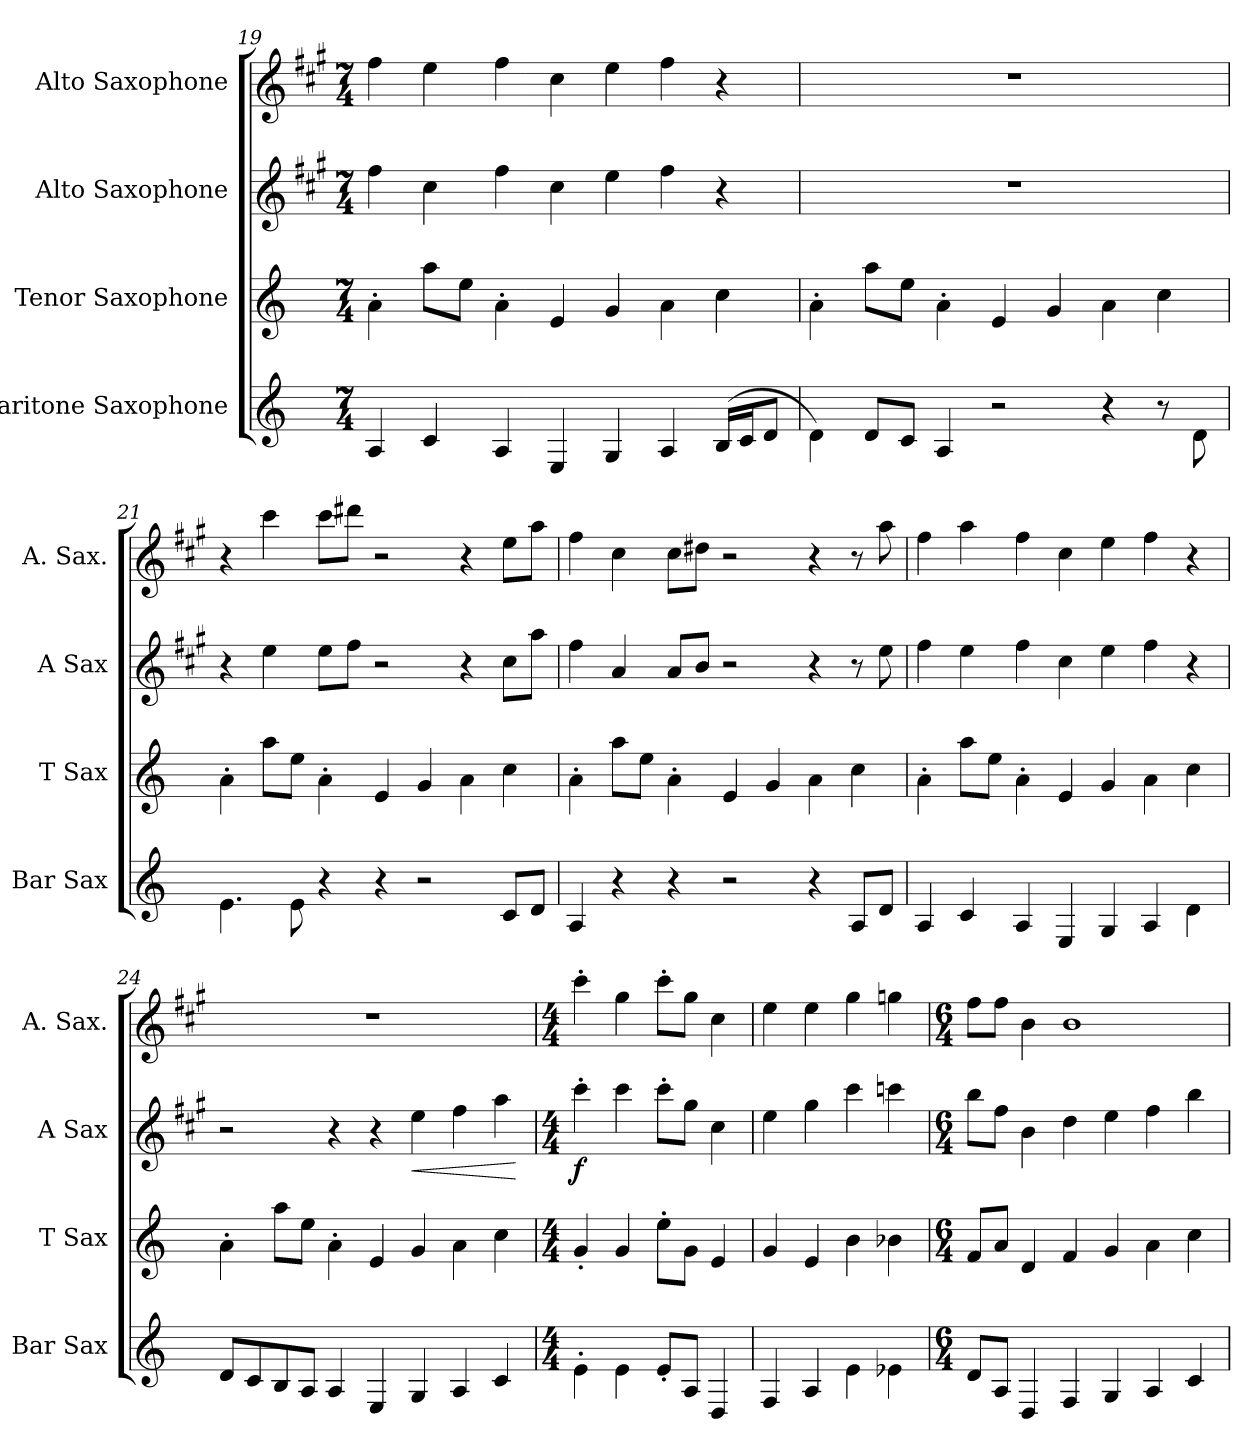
**kern	**kern	**kern	**dynam	**kern
*part4	*part3	*part2	*part2	*part1
*staff4	*staff3	*staff2	*staff2	*staff1
*I"Baritone Saxophone	*I"Tenor Saxophone	*I"Alto Saxophone	*	*I"Alto Saxophone
*I'Bar Sax	*I'T Sax	*I'A Sax	*	*I'A. Sax.
*clefG2	*clefG2	*clefG2	*	*clefG2
*ITrd12c21	*ITrd8c14	*ITrd5c9	*	*ITrd5c9
*k[]	*k[]	*k[]	*	*k[]
*M7/4	*M7/4	*M7/4	*	*M7/4
=19	=19	=19	=19	=19
4AA/	4A'\	4a\	.	4a\
4C/	8a\L	4e\	.	4g\
.	8e\J	.	.	.
4AA/	4A'\	4a\	.	4a\
4EE/	4E/	4e\	.	4e\
4GG/	4G/	4g\	.	4g\
4AA/	4A\	4a\	.	4a\
(16BB/LL	4c\	4r	.	4r
16C/J	.	.	.	.
8D/J	.	.	.	.
=20	=20	=20	=20	=20
4D\)	4A'\	1..r	.	1..r
8D/L	8a\L	.	.	.
8C/J	8e\J	.	.	.
4AA/	4A'\	.	.	.
2r	4E/	.	.	.
.	4G/	.	.	.
4r	4A\	.	.	.
8r	4c\	.	.	.
8D\	.	.	.	.
!!LO:PB:g=z
=21	=21	=21	=21	=21
4.E\	4A'\	4r	.	4r
.	8a\L	4g\	.	4ee\
8E\	8e\J	.	.	.
4r	4A'\	8g\L	.	8ee\L
.	.	8a\J	.	8ff#X\J
4r	4E/	2r	.	2r
2r	4G/	.	.	.
.	4A\	4r	.	4r
8C/L	4c\	8e\L	.	8g\L
8D/J	.	8cc\J	.	8cc\J
=22	=22	=22	=22	=22
4AA/	4A'\	4a\	.	4a\
4r	8a\L	4c/	.	4e\
.	8e\J	.	.	.
4r	4A'\	8c/L	.	8e\L
.	.	8d/J	.	8f#X\J
2r	4E/	2r	.	2r
.	4G/	.	.	.
4r	4A\	4r	.	4r
8AA/L	4c\	8r	.	8r
8D/J	.	8g\	.	8cc\
=23	=23	=23	=23	=23
4AA/	4A'\	4a\	.	4a\
4C/	8a\L	4g\	.	4cc\
.	8e\J	.	.	.
4AA/	4A'\	4a\	.	4a\
4EE/	4E/	4e\	.	4e\
4GG/	4G/	4g\	.	4g\
4AA/	4A\	4a\	.	4a\
4D\	4c\	4r	.	4r
=24	=24	=24	=24	=24
8D/L	4A'\	2r	.	1..r
8C/	.	.	.	.
8BB/	8a\L	.	.	.
8AA/J	8e\J	.	.	.
4AA/	4A'\	4r	.	.
4EE/	4E/	4r	.	.
!	!	!	!LO:HP:b	!
4GG/	4G/	4g\	<	.
4AA/	4A\	4a\	.	.
4C/	4c\	4cc\	.	.
.	.	.	[	.
!!LO:LB:g=z
=25	=25	=25	=25	=25
*M4/4	*M4/4	*M4/4	*	*M4/4
!	!	!	!LO:DY:b	!
4E'\	4G'/	4ee'\	f	4ee'\
4E\	4G/	4ee\	.	4b\
8E'/L	8e'\L	8ee'\L	.	8ee'\L
8AA/J	8G\J	8b\J	.	8b\J
4DD/	4E/	4e\	.	4e\
=26	=26	=26	=26	=26
4FF/	4G/	4g\	.	4g\
4AA/	4E/	4b\	.	4g\
4E\	4B\	4ee\	.	4b\
4E-X\	4B-X\	4ee-X\	.	4b-X\
=27	=27	=27	=27	=27
*M6/4	*M6/4	*M6/4	*	*M6/4
8D/L	8F/L	8dd\L	.	8a\L
8AA/J	8A/J	8a\J	.	8a\J
4DD/	4D/	4d\	.	4d\
4FF/	4F/	4f\	.	1d
4GG/	4G/	4g\	.	.
4AA/	4A\	4a\	.	.
4C/	4c\	4dd\	.	.
=	=	=	=	=
*-	*-	*-	*-	*-
